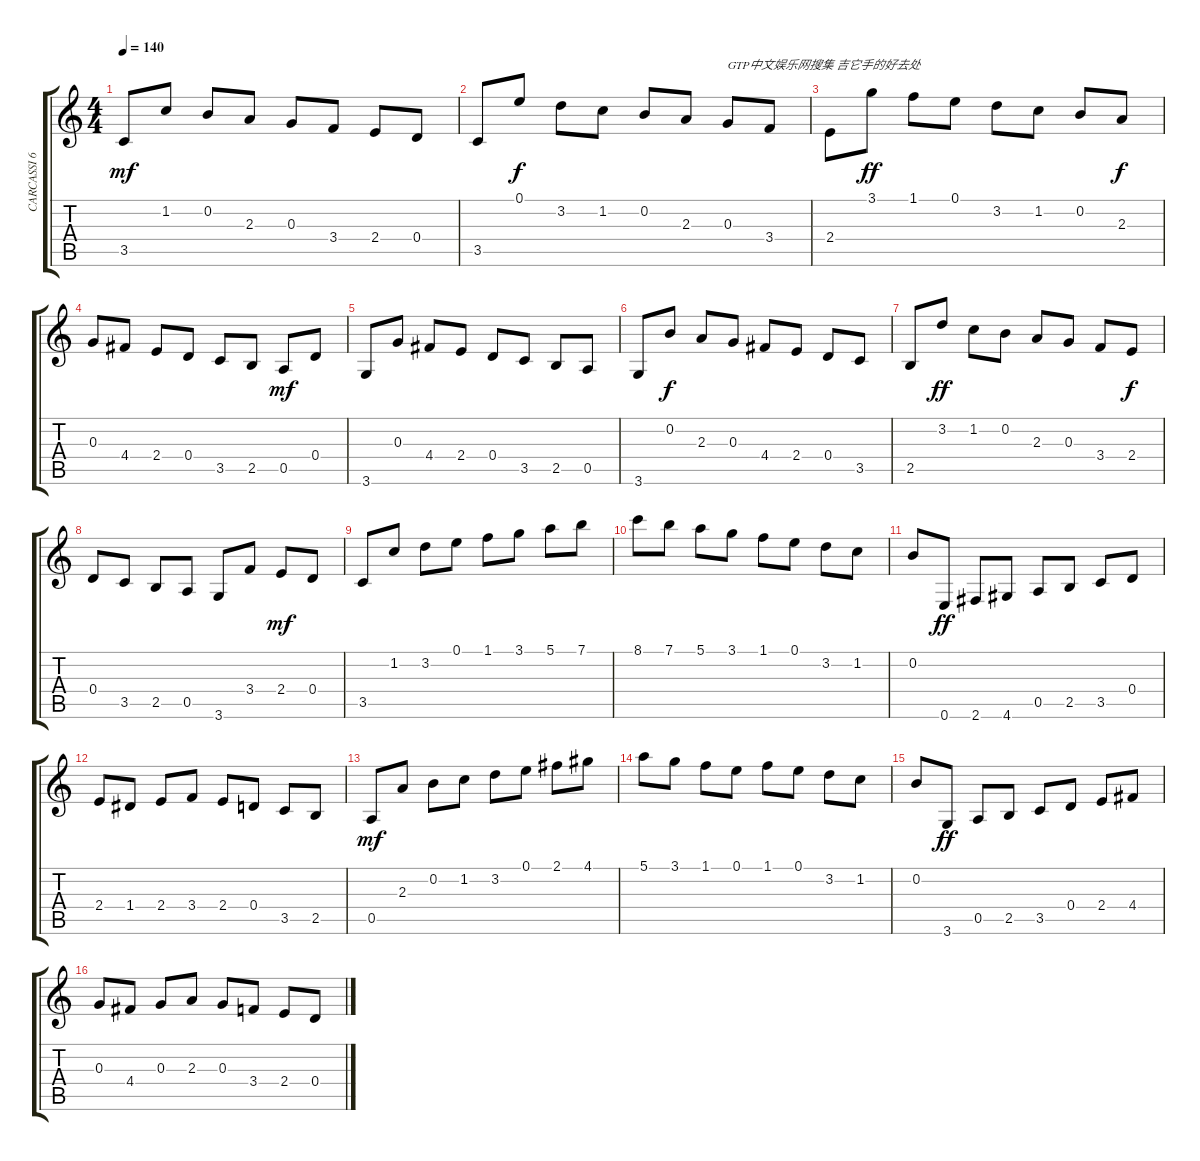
\track ("CARCASSI 60-1       " "CARCASSI 6") {instrument acousticguitarnylon}
\staff {score tabs}
\tuning (E4 B3 G3 D3 A2 E2) {hide}
\ts (4 4)
\tempo 140
\clef g2
\ks c
3.5.8{dy mf instrument acousticguitarnylon} 1.2.8 0.2.8 2.3.8 0.3.8 3.4.8 2.4.8 0.4.8 |
3.5.8 0.1.8{dy f} 3.2.8 1.2.8 0.2.8 2.3.8 0.3.8{txt "GTP中文娱乐网搜集 吉它手的好去处"} 3.4.8 |
2.4.8 3.1.8{dy ff} 1.1.8 0.1.8 3.2.8 1.2.8 0.2.8 2.3.8{dy f} |
0.3.8 4.4.8 2.4.8 0.4.8 3.5.8 2.5.8 0.5.8{dy mf} 0.4.8 |
3.6.8 0.3.8 4.4.8 2.4.8 0.4.8 3.5.8 2.5.8 0.5.8 |
3.6.8 0.2.8{dy f} 2.3.8 0.3.8 4.4.8 2.4.8 0.4.8 3.5.8 |
2.5.8 3.2.8{dy ff} 1.2.8 0.2.8 2.3.8 0.3.8 3.4.8 2.4.8{dy f} |
0.4.8 3.5.8 2.5.8 0.5.8 3.6.8 3.4.8 2.4.8{dy mf} 0.4.8 |
3.5.8 1.2.8 3.2.8 0.1.8 1.1.8 3.1.8 5.1.8 7.1.8 |
8.1.8 7.1.8 5.1.8 3.1.8 1.1.8 0.1.8 3.2.8 1.2.8 |
0.2.8 0.6.8{dy ff} 2.6.8 4.6.8 0.5.8 2.5.8 3.5.8 0.4.8 |
2.4.8 1.4.8 2.4.8 3.4.8 2.4.8 0.4.8 3.5.8 2.5.8 |
0.5.8{dy mf} 2.3.8 0.2.8 1.2.8 3.2.8 0.1.8 2.1.8 4.1.8 |
5.1.8 3.1.8 1.1.8 0.1.8 1.1.8 0.1.8 3.2.8 1.2.8 |
0.2.8 3.6.8{dy ff} 0.5.8 2.5.8 3.5.8 0.4.8 2.4.8 4.4.8 |
0.3.8 4.4.8 0.3.8 2.3.8 0.3.8 3.4.8 2.4.8 0.4.8
